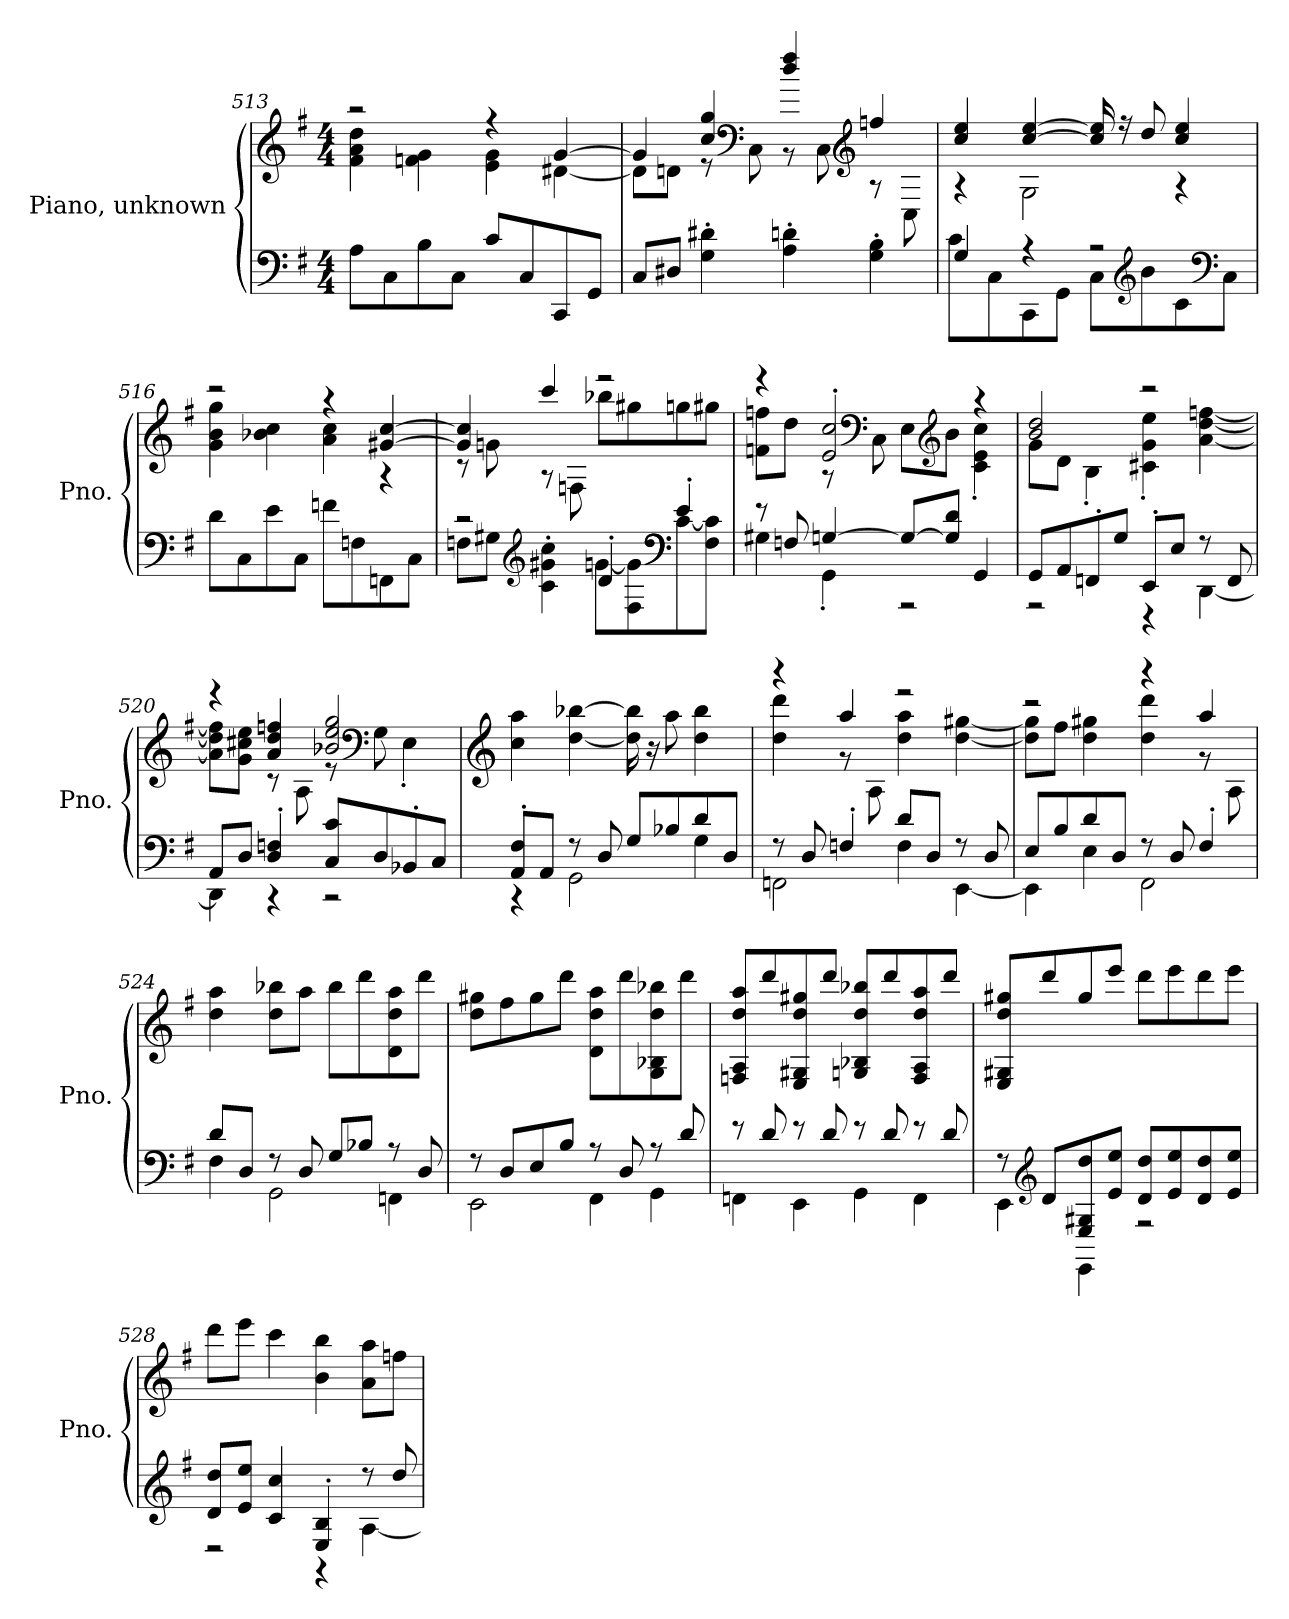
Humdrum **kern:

**kern	**kern
*part1	*part1
*staff2	*staff1
*I"Piano, unknown	*
*I'Pno.	*
*clefF4	*clefG2
*k[f#]	*k[f#]
*M4/4	*M4/4
=513	=513
*	*^
8A\L	2r	4f#\ 4a\ 4dd\
8C\	.	.
8B\	.	4fn\ 4g\
8C\J	.	.
8c/L	4r	4e\ 4g\
8C/	.	.
8CC/	[4g/	[4d#X\
8GG/J	.	.
=514	=514	=514
8C/L	4g/]	8d#\L]
8D#X/J	.	8dn\J
4G\' 4d#X\'	4cc/ 4gg/	8r
*	*clefF4	*
.	.	8C\
4A\' 4dn\'	4dd/ 4ff#/	8r
.	.	8C\
*	*clefG2	*
4G\' 4B\'	4ffn/	8r
.	.	8C\
!!LO:LB:g=z	!!
=515	=515	=515
*^	*	*
4G/	8c\L	4cc/ 4ee/	4r
.	8C\	.	.
4r	8CC\	[4cc/ [4ee/	2G\
.	8GG\J	.	.
2r	8C\L	16cc/] 16ee/]	.
.	.	16r	.
*clefG2	*	*	*
.	8b\	8dd/	.
.	8c\	4cc/ 4ee/	4r
*clefF4	*	*	*
.	8C\J	.	.
*v	*v	*	*
=516	=516	=516
8d\L	2r	4g\ 4b\ 4gg\
8C\	.	.
8e\	.	4b-X\ 4cc\
8C\J	.	.
8fn\L	4r	4a\ 4cc\
8Fn\	.	.
8FFn\	[4g#X/ [4cc/	4r
8C\J	.	.
=517	=517	=517
*^	*	*
2r	8Fn\L	4g#/] 4cc/]	8r
.	8G#X\J	.	8gn\
*clefG2	*	*	*
.	4c\' 4g#X\' 4cc\'	4ccc/	8r
.	.	.	8Fn\
4d'/	[8gn\L	2r	8bb-X\L
.	8F\ 8g\]	.	8gg#X\
*clefF4	*	*	*
4e'/	[8c\	.	8ggn\
.	8F\ 8c\]J	.	8gg#X\J
!!LO:LB:g=z	!!
=518	=518	=518	=518
8r	4G#X\	4r	8fn\ 8ffn\L
8Fn/	.	.	8dd\J
[4Gn/	4GG'\	2e/' 2cc/'	8r
*	*	*clefF4	*
.	.	.	8C\
8G/L_	2r	.	8E\L
*	*	*clefG2	*
8G/] 8d/J	.	.	8b\J
4GG/	.	4r	4c\' 4e\' 4cc\'
=519	=519	=519	=519
8GG/L	2r	2b/ 2dd/	8g\L
8AA/	.	.	8d\J
8FFn'/	.	.	4B'\
8G/J	.	.	.
8EE'/L	4r	2r	4c#X\' 4g\' 4ee\'
8E/J	.	.	.
8r	[4DD\	.	[4a\ [4dd\ [4ffn\
8FF/	.	.	.
=520	=520	=520	=520
8AA/L	4DD\]	4r	8a\] 8dd\] 8ff\]L
8D/J	.	.	8g\ 8cc#X\ 8ee\J
4D/' 4Fn/'	4r	4a/ 4dd/ 4ffn/	8r
.	.	.	8A\
8C/ 8c/L	2r	2b-X/ 2ee/ 2gg/	8r
*	*	*clefF4	*
8D/	.	.	8G\
8BB-X'/	.	.	4E'\
8C/J	.	.	.
*	*	*v	*v
!!LO:PB:g=z
=521	=521	=521
*	*	*clefG2
8AA/' 8F#/'L	4r	4cc\ 4aa\
8AA/J	.	.
8r	2GG\	[4dd\ [4bb-X\
8D/	.	.
8G/L	.	16dd\] 16bb-\]
.	.	16r
8B-X/	.	8aa\
8d/	4G\	4dd\ 4bb-\
8D/J	.	.
=522	=522	=522
*	*	*^
8r	2FFn\	4r	4dd\ 4ddd\
8D/	.	.	.
4Fn'/	.	4aa/	8r
.	.	.	8A\
8d/L	4F\	2r	4dd\ 4aa\
8D/J	.	.	.
8r	[4EE\	.	[4dd\ [4gg#X\
8D/	.	.	.
=523	=523	=523	=523
8E/L	4EE\]	2r	8dd\] 8gg#\]L
8B/	.	.	8ff#\J
8d/	4E\	.	4dd\ 4gg#X\
8D/J	.	.	.
8r	2FF#\	4r	4dd\ 4ddd\
8D/	.	.	.
4F#'/	.	4aa/	8r
.	.	.	8A\
*	*	*v	*v
=524	=524	=524
8d/L	4F#\	4dd\ 4aa\
8D/J	.	.
8r	2GG\	8dd\ 8bb-X\L
8D/	.	8aa\J
8G/L	.	8bb-\L
8B-X/J	.	8ddd\
8r	4FFn\	8d\ 8dd\ 8aa\
8D/	.	8ddd\J
!!LO:LB:g=z
=525	=525	=525
8r	2EE\	8dd\ 8gg#X\L
8D/L	.	8ff#\
8E/	.	8gg#\
8B/J	.	8ddd\J
8r	4FF#\	8d\ 8dd\ 8aa\L
8D/	.	8ddd\
8r	4GG\	8G\ 8B-X\ 8dd\ 8bb-X\
8d/	.	8ddd\J
=526	=526	=526
8r	4FFn\	8Fn/ 8A/ 8dd/ 8aa/L
8d/	.	8ddd/
8r	4EE\	8E/ 8G#X/ 8dd/ 8gg#X/
8d/	.	8ddd/J
8r	4GG\	8Gn/ 8B-X/ 8dd/ 8bb-X/L
8d/	.	8ddd/
8r	4FF\	8F/ 8A/ 8dd/ 8aa/
8d/	.	8ddd/J
=527	=527	=527
8r	4EE\	8E/ 8G#X/ 8dd/ 8gg#X/L
*clefG2	*	*
8d/L	.	8ddd/
8E/ 8G#X/ 8dd/	4EE\	8gg#/
8e/ 8ee/J	.	8eee/J
8d/ 8dd/L	2r	8ddd\L
8e/ 8ee/	.	8eee\
8d/ 8dd/	.	8ddd\
8e/ 8ee/J	.	8eee\J
!!LO:LB:g=z
=528	=528	=528
8d/ 8dd/L	2r	8ddd\L
8e/ 8ee/J	.	8eee\J
4c/ 4cc/	.	4ccc\
4E/' 4B/'	4r	4b\ 4bb\
8r	[4A\	8a\ 8aa\L
8dd/	.	8ffn\J
*v	*v	*
=	=
*-	*-
